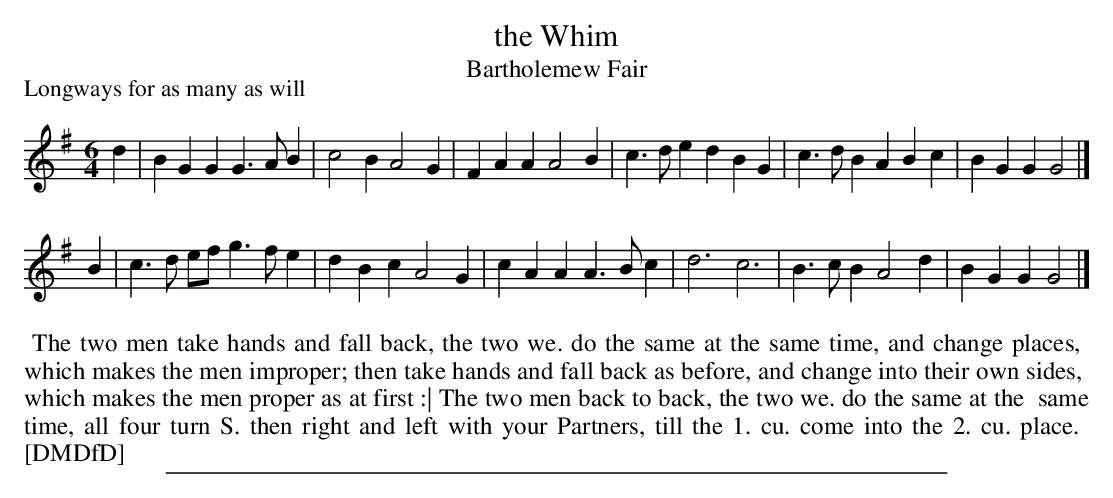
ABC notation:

X:1
T: the Whim
T: Bartholemew Fair
P: Longways for as many as will
M: 6/4
L: 1/4
K: G
d |\
BGG G>AB | c2B A2G | FAA A2B |\
c>de dBG | c>dB ABc | BGG G2 |]
B |\
c>d e/f/ g>fe | dBc A2G | cAA A>Bc |\
d3 c3 | B>cB A2d | BGG G2 |]
